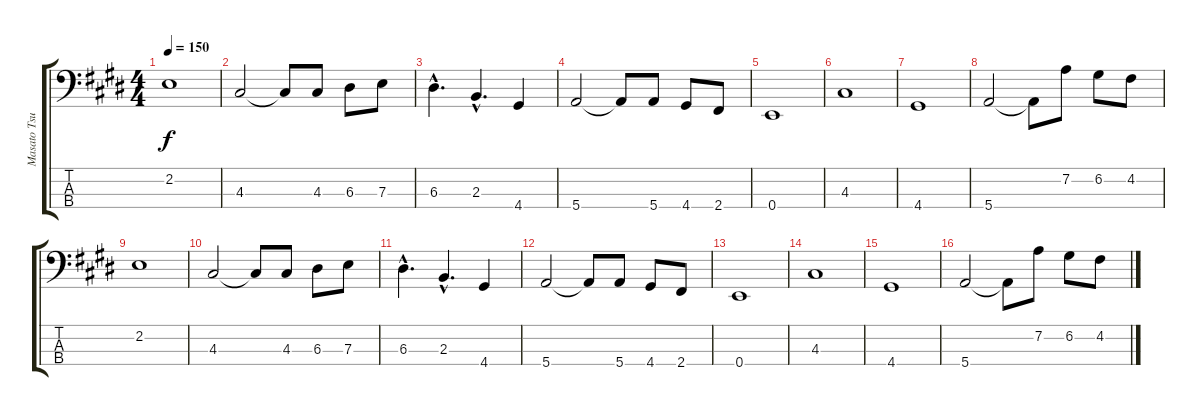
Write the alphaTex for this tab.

\track ("Masato Tsuya" "Masato Tsu") {instrument electricbassfinger}
\staff {score tabs}
\tuning (G2 D2 A1 E1) {hide}
\ts (4 4)
\tempo 150
\clef f4
\ks c#minor
2.2.1{dy f} |
4.3.2 4.3{t}.8 4.3.8 6.3.8 7.3.8 |
6.3{hac}.4{d} 2.3{hac}.4{d} 4.4.4 |
5.4.2 5.4{t}.8 5.4.8 4.4.8 2.4.8 |
0.4.1 |
4.3.1 |
4.4.1 |
5.4.2 5.4{t}.8 7.2.8 6.2.8 4.2.8 |
2.2.1 |
4.3.2 4.3{t}.8 4.3.8 6.3.8 7.3.8 |
6.3{hac}.4{d} 2.3{hac}.4{d} 4.4.4 |
5.4.2 5.4{t}.8 5.4.8 4.4.8 2.4.8 |
0.4.1 |
4.3.1 |
4.4.1 |
5.4.2 5.4{t}.8 7.2.8 6.2.8 4.2.8
